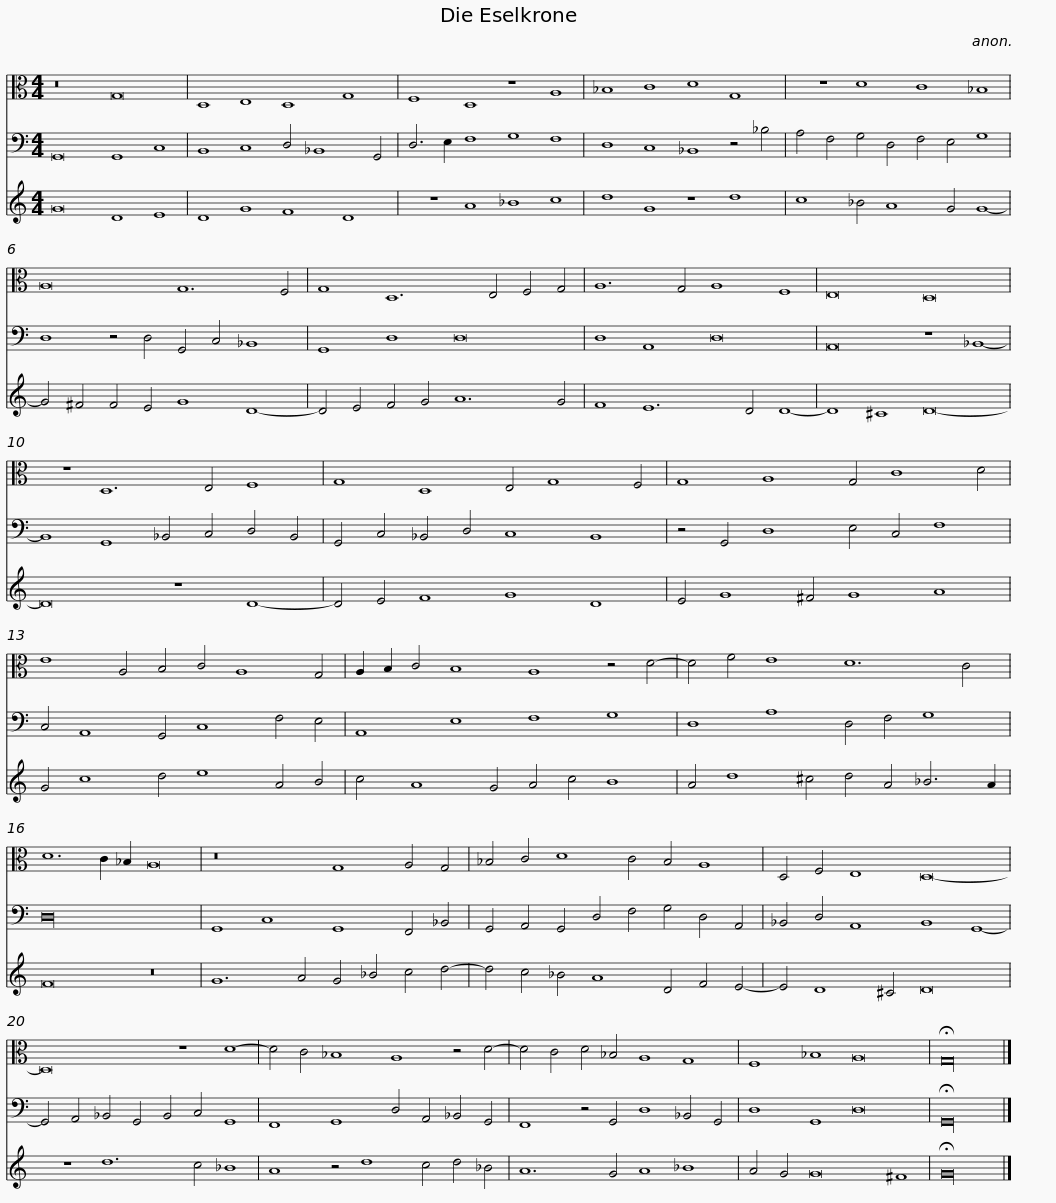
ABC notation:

X:1
%%score 1 2 3
L:1/8
M:4/4
I:linebreak $
K:C
V:1 alto
V:2 bass
V:3 treble
V:1
 z16 G,16 | D,8 E,8 D,8 G,8 | F,8 D,8 z8 A,8 | _B,8 C8 D8 G,8 |$ z8 D8 C8 _B,8 | %5
 A,16 G,12 F,4 | G,8 D,12 E,4 F,4 G,4 |$ A,12 G,4 A,8 F,8 | E,16 D,16 | z8 D,12 E,4 F,8 |$ %10
 G,8 D,8 E,4 G,8 F,4 | G,8 A,8 G,4 C8 D4 | E8 A,4 B,4 C4 A,8 G,4 |$ A,2 B,2 C4 B,8 A,8 z4 D4- | D4 F4 E8 D12 C4 | %15
 D12 C2 _B,2 A,16 |$ z16 G,8 A,4 G,4 | _B,4 C4 D8 C4 B,4 A,8 | D,4 F,4 E,8 D,16- |$ D,16 z8 D8- | %20
 D4 C4 _B,8 A,8 z4 D4- | D4 C4 D4 _B,4 A,8 G,8 |$ F,8 _B,8 A,16 | !fermata!G,32 |] %24
V:2
 G,,16 G,,8 C,8 | B,,8 C,8 D,4 _B,,8 G,,4 | D,6 E,2 F,8 G,8 F,8 | D,8 C,8 _B,,8 z4 _B,4 |$ A,4 F,4 G,4 D,4 F,4 E,4 G,8 | %5
 D,8 z4 D,4 G,,4 C,4 _B,,8 | G,,8 D,8 D,16 |$ D,8 A,,8 D,16 | A,,16 z8 _B,,8- | B,,8 G,,8 _B,,4 C,4 D,4 B,,4 |$ %10
 G,,4 C,4 _B,,4 D,4 C,8 B,,8 | z4 G,,4 D,8 E,4 C,4 F,8 | C,4 A,,8 G,,4 C,8 F,4 E,4 |$ A,,8 E,8 F,8 G,8 | D,8 A,8 D,4 F,4 G,8 | %15
 D,32 |$ G,,8 C,8 G,,8 F,,4 _B,,4 | G,,4 A,,4 G,,4 D,4 F,4 G,4 D,4 A,,4 | _B,,4 D,4 A,,8 B,,8 G,,8- |$ G,,4 A,,4 _B,,4 G,,4 B,,4 C,4 G,,8 | %20
 F,,8 G,,8 D,4 A,,4 _B,,4 G,,4 | F,,8 z4 G,,4 D,8 _B,,4 G,,4 |$ D,8 G,,8 D,16 | !fermata!G,,32 |] %24
V:3
 G16 D8 E8 | D8 G8 F8 D8 | z8 A8 _B8 c8 | d8 G8 z8 d8 |$ c8 _B4 A8 G4 G8- | %5
 G4 ^F4 F4 E4 G8 D8- | D4 E4 F4 G4 A12 G4 |$ F8 E12 D4 D8- | D8 ^C8 D16- | D16 z8 D8- |$ %10
 D4 E4 F8 G8 D8 | E4 G8 ^F4 G8 A8 | G4 c8 d4 e8 A4 B4 |$ c4 A8 G4 A4 c4 B8 | A4 d8 ^c4 d4 A4 _B6 A2 | %15
 F16 z16 |$ G12 A4 G4 _B4 c4 d4- | d4 c4 _B4 A8 D4 F4 E4- | E4 D8 ^C4 D16 |$ z8 d12 c4 _B8 | %20
 A8 z4 d8 c4 d4 _B4 | A12 G4 A8 _B8 |$ A4 G4 G16 ^F8 | !fermata!G32 |] %24
